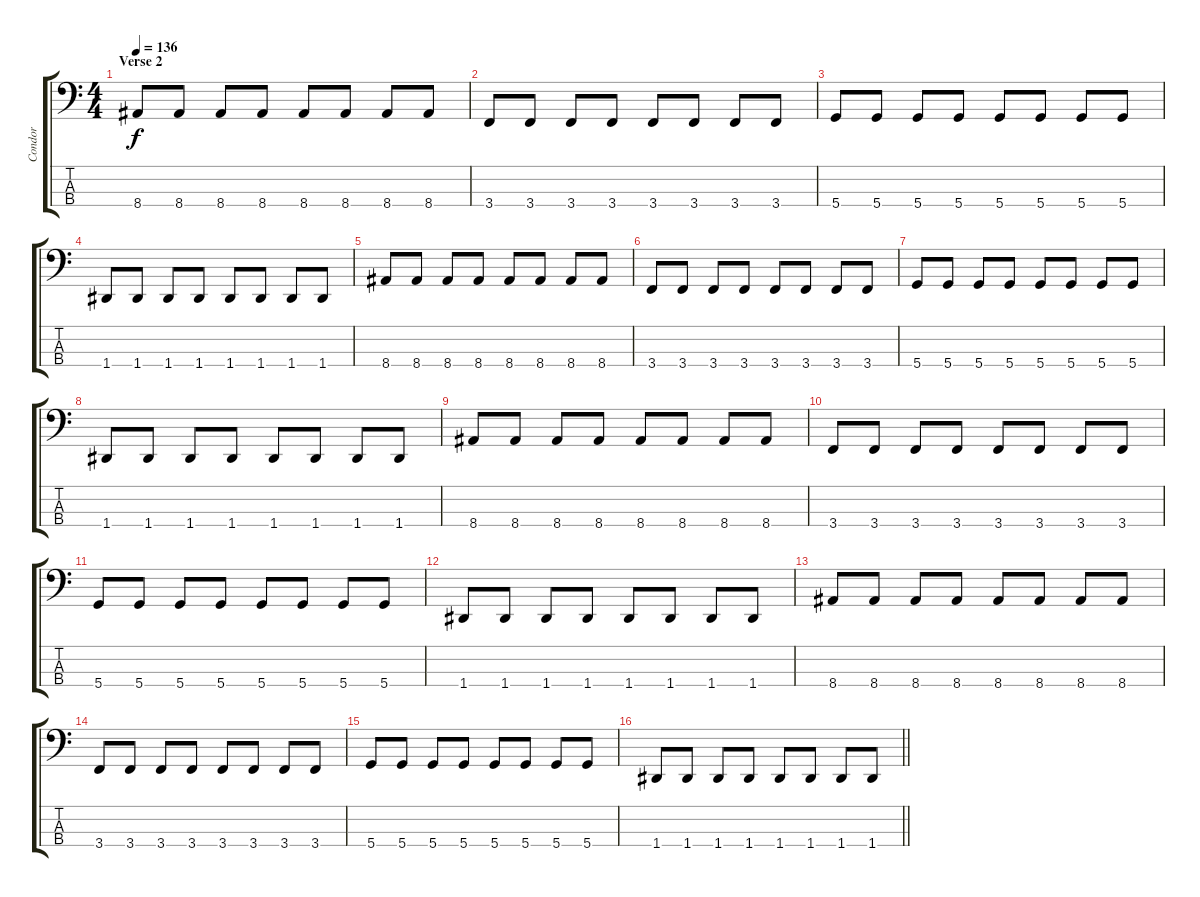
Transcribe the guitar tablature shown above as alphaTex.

\track ("Condor" "Condor") {instrument electricbassfinger}
\staff {score tabs}
\tuning (G2 D2 A1 D1) {hide}
\ts (4 4)
\section ("" "Verse 2")
\tempo 136
\clef f4
\ks c
8.4.8{dy f} 8.4.8 8.4.8 8.4.8 8.4.8 8.4.8 8.4.8 8.4.8 |
3.4.8 3.4.8 3.4.8 3.4.8 3.4.8 3.4.8 3.4.8 3.4.8 |
5.4.8 5.4.8 5.4.8 5.4.8 5.4.8 5.4.8 5.4.8 5.4.8 |
1.4.8 1.4.8 1.4.8 1.4.8 1.4.8 1.4.8 1.4.8 1.4.8 |
8.4.8 8.4.8 8.4.8 8.4.8 8.4.8 8.4.8 8.4.8 8.4.8 |
3.4.8 3.4.8 3.4.8 3.4.8 3.4.8 3.4.8 3.4.8 3.4.8 |
5.4.8 5.4.8 5.4.8 5.4.8 5.4.8 5.4.8 5.4.8 5.4.8 |
1.4.8 1.4.8 1.4.8 1.4.8 1.4.8 1.4.8 1.4.8 1.4.8 |
8.4.8 8.4.8 8.4.8 8.4.8 8.4.8 8.4.8 8.4.8 8.4.8 |
3.4.8 3.4.8 3.4.8 3.4.8 3.4.8 3.4.8 3.4.8 3.4.8 |
5.4.8 5.4.8 5.4.8 5.4.8 5.4.8 5.4.8 5.4.8 5.4.8 |
1.4.8 1.4.8 1.4.8 1.4.8 1.4.8 1.4.8 1.4.8 1.4.8 |
8.4.8 8.4.8 8.4.8 8.4.8 8.4.8 8.4.8 8.4.8 8.4.8 |
3.4.8 3.4.8 3.4.8 3.4.8 3.4.8 3.4.8 3.4.8 3.4.8 |
5.4.8 5.4.8 5.4.8 5.4.8 5.4.8 5.4.8 5.4.8 5.4.8 |
\barLineRight lightlight
1.4.8 1.4.8 1.4.8 1.4.8 1.4.8 1.4.8 1.4.8 1.4.8
